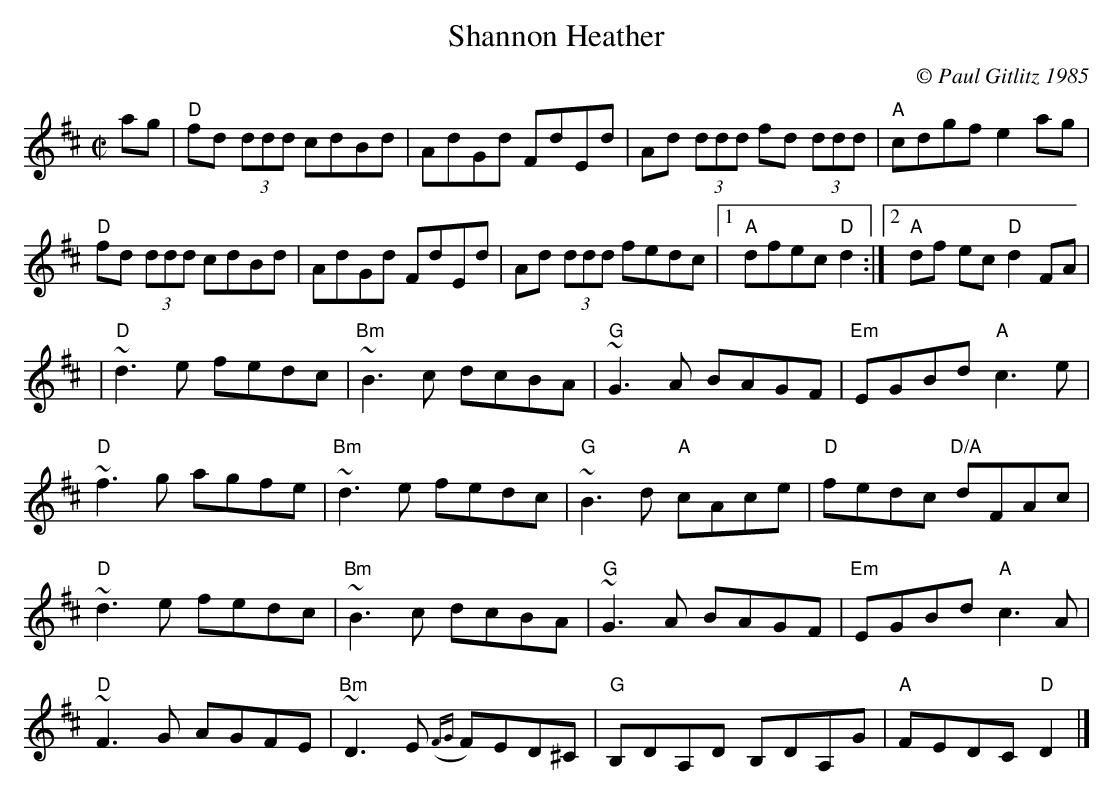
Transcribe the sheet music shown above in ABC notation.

X:1
T:Shannon Heather
M:C|
L:1/8
C:© Paul Gitlitz 1985
K:D
ag|"D"fd (3ddd cdBd|AdGd FdEd|Ad (3ddd fd (3ddd|"A"cdgf e2 ag|!
"D"fd (3ddd cdBd|AdGd FdEd|Ad (3ddd fedc|1"A"dfec "D"d2:|2"A"df ec "D"d2FA|!
|"D"~d3e fedc|"Bm"~B3c dcBA|"G"~G3A BAGF|"Em"EGBd "A"c3e|!
"D"~f3g agfe|"Bm"~d3e fedc|"G"~B3d "A"cAce|"D"fedc "D/A"dFAc|!
"D"~d3e fedc|"Bm"~B3c dcBA|"G"~G3A BAGF|"Em"EGBd "A"c3A|!
"D"~F3G AGFE|"Bm"~D3E ({FG}F)ED^C|"G"B,DA,D B,DA,G|"A"FEDC "D"D2|]
